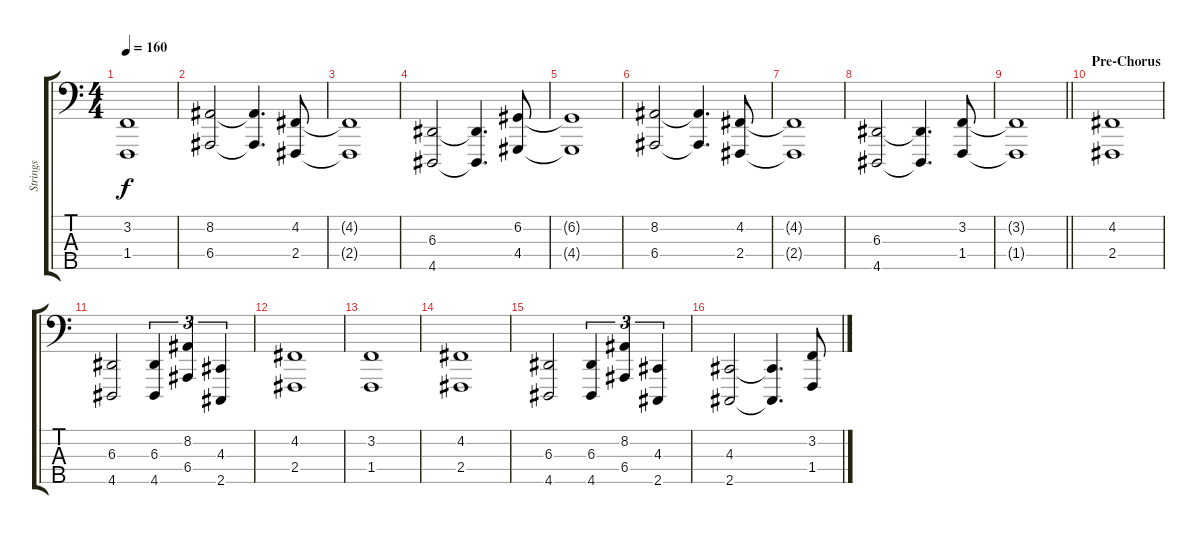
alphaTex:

\track ("Strings " "Strings ") {instrument stringensemble1}
\staff {score tabs}
\tuning (G2 D2 A1 E1 B0) {hide}
\ts (4 4)
\tempo 160
\clef f4
\ks c
(3.2{t} 1.4{t}).1{dy f} |
(8.2 6.4).2 (8.2{t} 6.4{t}).4{d} (4.2 2.4).8 |
(4.2{t} 2.4{t}).1 |
(6.3 4.5).2 (6.3{t} 4.5{t}).4{d} (6.2 4.4).8 |
(6.2{t} 4.4{t}).1 |
(8.2 6.4).2 (8.2{t} 6.4{t}).4{d} (4.2 2.4).8 |
(4.2{t} 2.4{t}).1 |
(6.3 4.5).2 (6.3{t} 4.5{t}).4{d} (3.2 1.4).8 |
\barLineRight lightlight
(3.2{t} 1.4{t}).1 |
\section ("" "Pre-Chorus ")
(4.2 2.4).1 |
(6.3 4.5).2 (6.3 4.5).4{tu (3 2)} (8.2 6.4).4{tu (3 2)} (4.3 2.5).4{tu (3 2)} |
(4.2 2.4).1 |
(3.2 1.4).1 |
(4.2 2.4).1 |
(6.3 4.5).2 (6.3 4.5).4{tu (3 2)} (8.2 6.4).4{tu (3 2)} (4.3 2.5).4{tu (3 2)} |
(4.3 2.5).2 (4.3{t} 2.5{t}).4{d} (3.2 1.4).8
